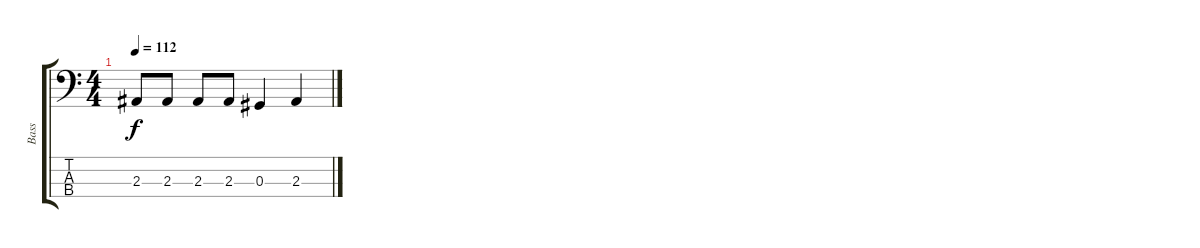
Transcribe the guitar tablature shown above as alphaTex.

\track ("Bass" "Bass") {instrument electricbassfinger}
\staff {score tabs}
\tuning (Gb2 Db2 Ab1 Eb1) {hide}
\ts (4 4)
\tempo 112
\clef f4
\ks c
2.3.8{dy f} 2.3.8 2.3.8 2.3.8 0.3.4 2.3.4
